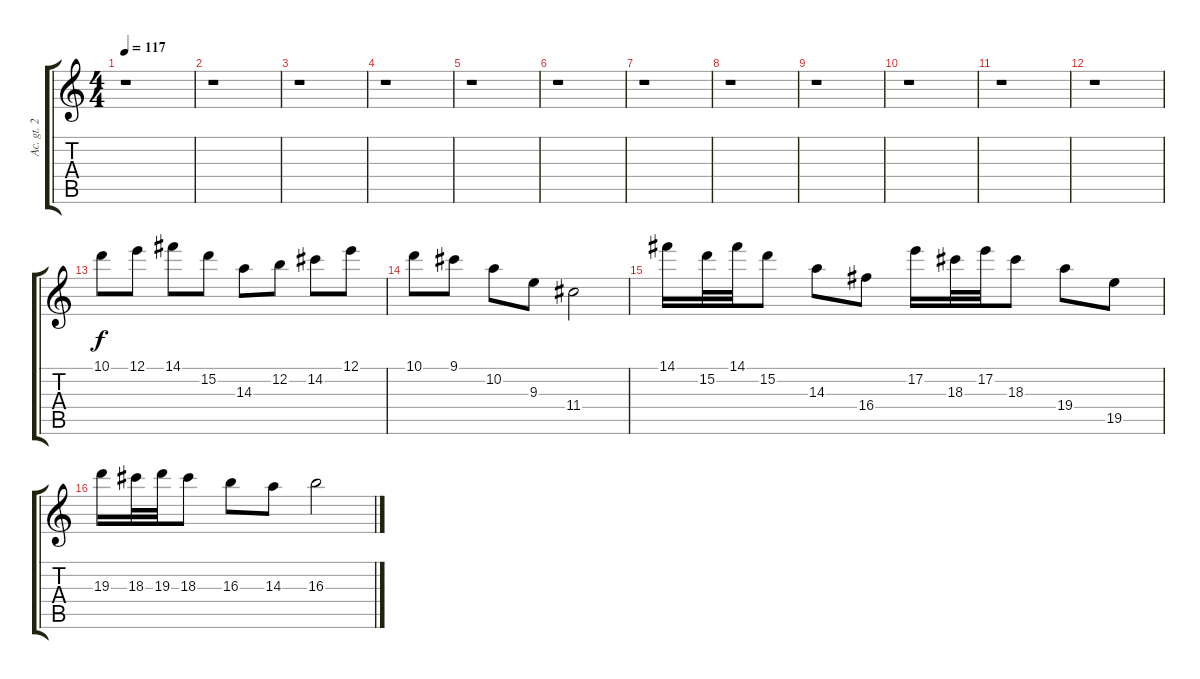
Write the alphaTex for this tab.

\track ("Ac. gt. 2" "Ac. gt. 2") {instrument acousticguitarsteel}
\staff {score tabs}
\tuning (E4 B3 G3 D3 A2 E2) {hide}
\ts (4 4)
\tempo 117
\clef g2
\ks c
r.1{dy f} |
r.1 |
r.1 |
r.1 |
r.1 |
r.1 |
r.1 |
r.1 |
r.1 |
r.1 |
r.1 |
r.1 |
10.1.8 12.1.8 14.1.8 15.2.8 14.3.8 12.2.8 14.2.8 12.1.8 |
10.1.8 9.1.8 10.2.8 9.3.8 11.4.2 |
14.1.16 15.2.32 14.1.32 15.2.8 14.3.8 16.4.8 17.2.16 18.3.32 17.2.32 18.3.8 19.4.8 19.5.8 |
19.3.16 18.3.32 19.3.32 18.3.8 16.3.8 14.3.8 16.3.2
